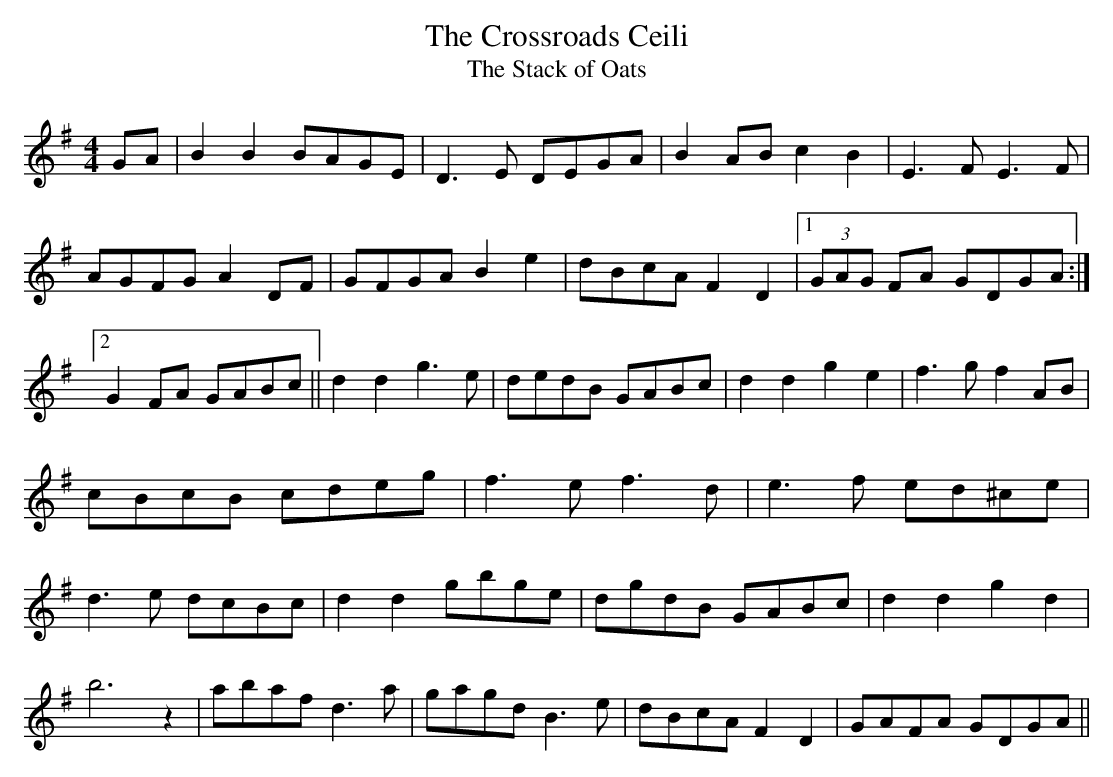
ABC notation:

X:1
T:The Crossroads Ceili
T:The Stack of Oats
M:4/4
L:1/8
K:G
GA|B2B2 BAGE|D3E DEGA|B2AB c2B2|E3F E3F|\
AGFG A2DF|GFGA B2e2|dBcA F2D2|1 (3GAG FA GDGA:|2 G2FA GABc||\
d2d2 g3e|dedB GABc|d2d2 g2e2|f3g f2AB|\
cBcB cdeg|f3e f3d|e3f ed^ce|d3e dcBc|\
d2d2 gbge|dgdB GABc|d2d2 g2d2|b6z2|\
abaf d3a|gagd B3e|dBcA F2D2|GAFA GDGA||\
